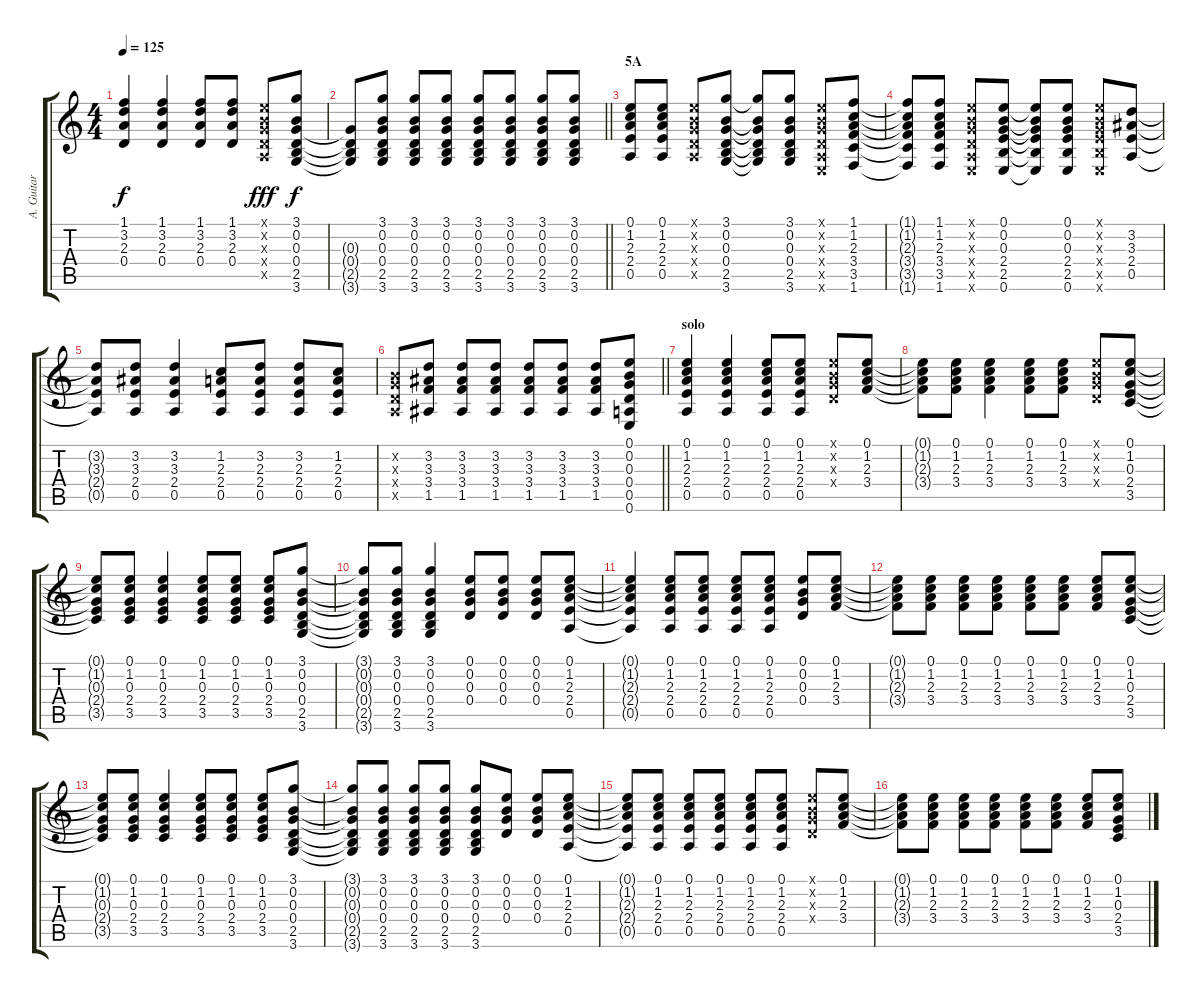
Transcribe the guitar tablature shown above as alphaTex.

\track ("A. Guitar " "A. Guitar ") {instrument acousticguitarsteel}
\staff {score tabs}
\tuning (E4 B3 G3 D3 A2 E2) {hide}
\ts (4 4)
\tempo 125
\clef g2
\ks c
(1.1 3.2 2.3 0.4).4{dy f} (1.1 3.2 2.3 0.4).4 (1.1 3.2 2.3 0.4).8 (1.1 3.2 2.3 0.4).8 (0.1{x} 0.2{x} 0.3{x} 0.4{x} 0.5{x}).8{dy fff} (3.1 0.2 0.3 0.4 2.5 3.6).8{dy f} |
\barLineRight lightlight
(0.3{t} 0.4{t} 2.5{t} 3.6{t}).8 (3.1 0.2 0.3 0.4 2.5 3.6).8 (3.1 0.2 0.3 0.4 2.5 3.6).8 (3.1 0.2 0.3 0.4 2.5 3.6).8 (3.1 0.2 0.3 0.4 2.5 3.6).8 (3.1 0.2 0.3 0.4 2.5 3.6).8 (3.1 0.2 0.3 0.4 2.5 3.6).8 (3.1 0.2 0.3 0.4 2.5 3.6).8 |
\section ("" "5A")
(0.1 1.2 2.3 2.4 0.5).8 (0.1 1.2 2.3 2.4 0.5).8 (0.1{x} 0.2{x} 0.3{x} 0.4{x} 0.5{x}).8 (3.1 0.2 0.3 0.4 2.5 3.6).8 (3.1{t} 0.2{t} 0.3{t} 0.4{t} 2.5{t} 3.6{t}).8 (3.1 0.2 0.3 0.4 2.5 3.6).8 (0.1{x} 0.2{x} 0.3{x} 0.4{x} 0.5{x} 0.6{x}).8 (1.1 1.2 2.3 3.4 3.5 1.6).8 |
(1.1{t} 1.2{t} 2.3{t} 3.4{t} 3.5{t} 1.6{t}).8 (1.1 1.2 2.3 3.4 3.5 1.6).8 (0.1{x} 0.2{x} 0.3{x} 0.4{x} 0.5{x} 0.6{x}).8 (0.1 0.2 0.3 2.4 2.5 0.6).8 (0.1{t} 0.2{t} 0.3{t} 2.4{t} 2.5{t} 0.6{t}).8 (0.1 0.2 0.3 2.4 2.5 0.6).8 (0.1{x} 0.2{x} 0.3{x} 2.4{x} 2.5{x} 0.6{x}).8 (3.2 3.3 2.4 0.5).8 |
(3.2{t} 3.3{t} 2.4{t} 0.5{t}).8 (3.2 3.3 2.4 0.5).8 (3.2 3.3 2.4 0.5).4 (1.2 2.3 2.4 0.5).8 (3.2 2.3 2.4 0.5).8 (3.2 2.3 2.4 0.5).8 (1.2 2.3 2.4 0.5).8 |
\barLineRight lightlight
(0.2{x} 0.3{x} 0.4{x} 0.5{x}).8 (3.2 3.3 3.4 1.5).8 (3.2 3.3 3.4 1.5).8 (3.2 3.3 3.4 1.5).8 (3.2 3.3 3.4 1.5).8 (3.2 3.3 3.4 1.5).8 (3.2 3.3 3.4 1.5).8 (0.1 0.2 0.3 0.4 0.5 0.6).8 |
\section ("" "solo")
(0.1 1.2 2.3 2.4 0.5).4 (0.1 1.2 2.3 2.4 0.5).4 (0.1 1.2 2.3 2.4 0.5).8 (0.1 1.2 2.3 2.4 0.5).8 (0.1{x} 0.2{x} 0.3{x} 0.4{x}).8 (0.1 1.2 2.3 3.4).8 |
(0.1{t} 1.2{t} 2.3{t} 3.4{t}).8 (0.1 1.2 2.3 3.4).8 (0.1 1.2 2.3 3.4).4 (0.1 1.2 2.3 3.4).8 (0.1 1.2 2.3 3.4).8 (0.1{x} 0.2{x} 0.3{x} 0.4{x}).8 (0.1 1.2 0.3 2.4 3.5).8 |
(0.1{t} 1.2{t} 0.3{t} 2.4{t} 3.5{t}).8 (0.1 1.2 0.3 2.4 3.5).8 (0.1 1.2 0.3 2.4 3.5).4 (0.1 1.2 0.3 2.4 3.5).8 (0.1 1.2 0.3 2.4 3.5).8 (0.1 1.2 0.3 2.4 3.5).8 (3.1 0.2 0.3 0.4 2.5 3.6).8 |
(3.1{t} 0.2{t} 0.3{t} 0.4{t} 2.5{t} 3.6{t}).8 (3.1 0.2 0.3 0.4 2.5 3.6).8 (3.1 0.2 0.3 0.4 2.5 3.6).4 (0.1 0.2 0.3 0.4).8 (0.1 0.2 0.3 0.4).8 (0.1 0.2 0.3 0.4).8 (0.1 1.2 2.3 2.4 0.5).8 |
(0.1{t} 1.2{t} 2.3{t} 2.4{t} 0.5{t}).4 (0.1 1.2 2.3 2.4 0.5).8 (0.1 1.2 2.3 2.4 0.5).8 (0.1 1.2 2.3 2.4 0.5).8 (0.1 1.2 2.3 2.4 0.5).8 (0.1 0.2 0.3 0.4).8 (0.1 1.2 2.3 3.4).8 |
(0.1{t} 1.2{t} 2.3{t} 3.4{t}).8 (0.1 1.2 2.3 3.4).8 (0.1 1.2 2.3 3.4).8 (0.1 1.2 2.3 3.4).8 (0.1 1.2 2.3 3.4).8 (0.1 1.2 2.3 3.4).8 (0.1 1.2 2.3 3.4).8 (0.1 1.2 0.3 2.4 3.5).8 |
(0.1{t} 1.2{t} 0.3{t} 2.4{t} 3.5{t}).8 (0.1 1.2 0.3 2.4 3.5).8 (0.1 1.2 0.3 2.4 3.5).4 (0.1 1.2 0.3 2.4 3.5).8 (0.1 1.2 0.3 2.4 3.5).8 (0.1 1.2 0.3 2.4 3.5).8 (3.1 0.2 0.3 0.4 2.5 3.6).8 |
(3.1{t} 0.2{t} 0.3{t} 0.4{t} 2.5{t} 3.6{t}).8 (3.1 0.2 0.3 0.4 2.5 3.6).8 (3.1 0.2 0.3 0.4 2.5 3.6).8 (3.1 0.2 0.3 0.4 2.5 3.6).8 (3.1 0.2 0.3 0.4 2.5 3.6).8 (0.1 0.2 0.3 0.4).8 (0.1 0.2 0.3 0.4).8 (0.1 1.2 2.3 2.4 0.5).8 |
(0.1{t} 1.2{t} 2.3{t} 2.4{t} 0.5{t}).8 (0.1 1.2 2.3 2.4 0.5).8 (0.1 1.2 2.3 2.4 0.5).8 (0.1 1.2 2.3 2.4 0.5).8 (0.1 1.2 2.3 2.4 0.5).8 (0.1 1.2 2.3 2.4 0.5).8 (0.1{x} 0.2{x} 0.3{x} 0.4{x}).8 (0.1 1.2 2.3 3.4).8 |
(0.1{t} 1.2{t} 2.3{t} 3.4{t}).8 (0.1 1.2 2.3 3.4).8 (0.1 1.2 2.3 3.4).8 (0.1 1.2 2.3 3.4).8 (0.1 1.2 2.3 3.4).8 (0.1 1.2 2.3 3.4).8 (0.1 1.2 2.3 3.4).8 (0.1 1.2 0.3 2.4 3.5).8
